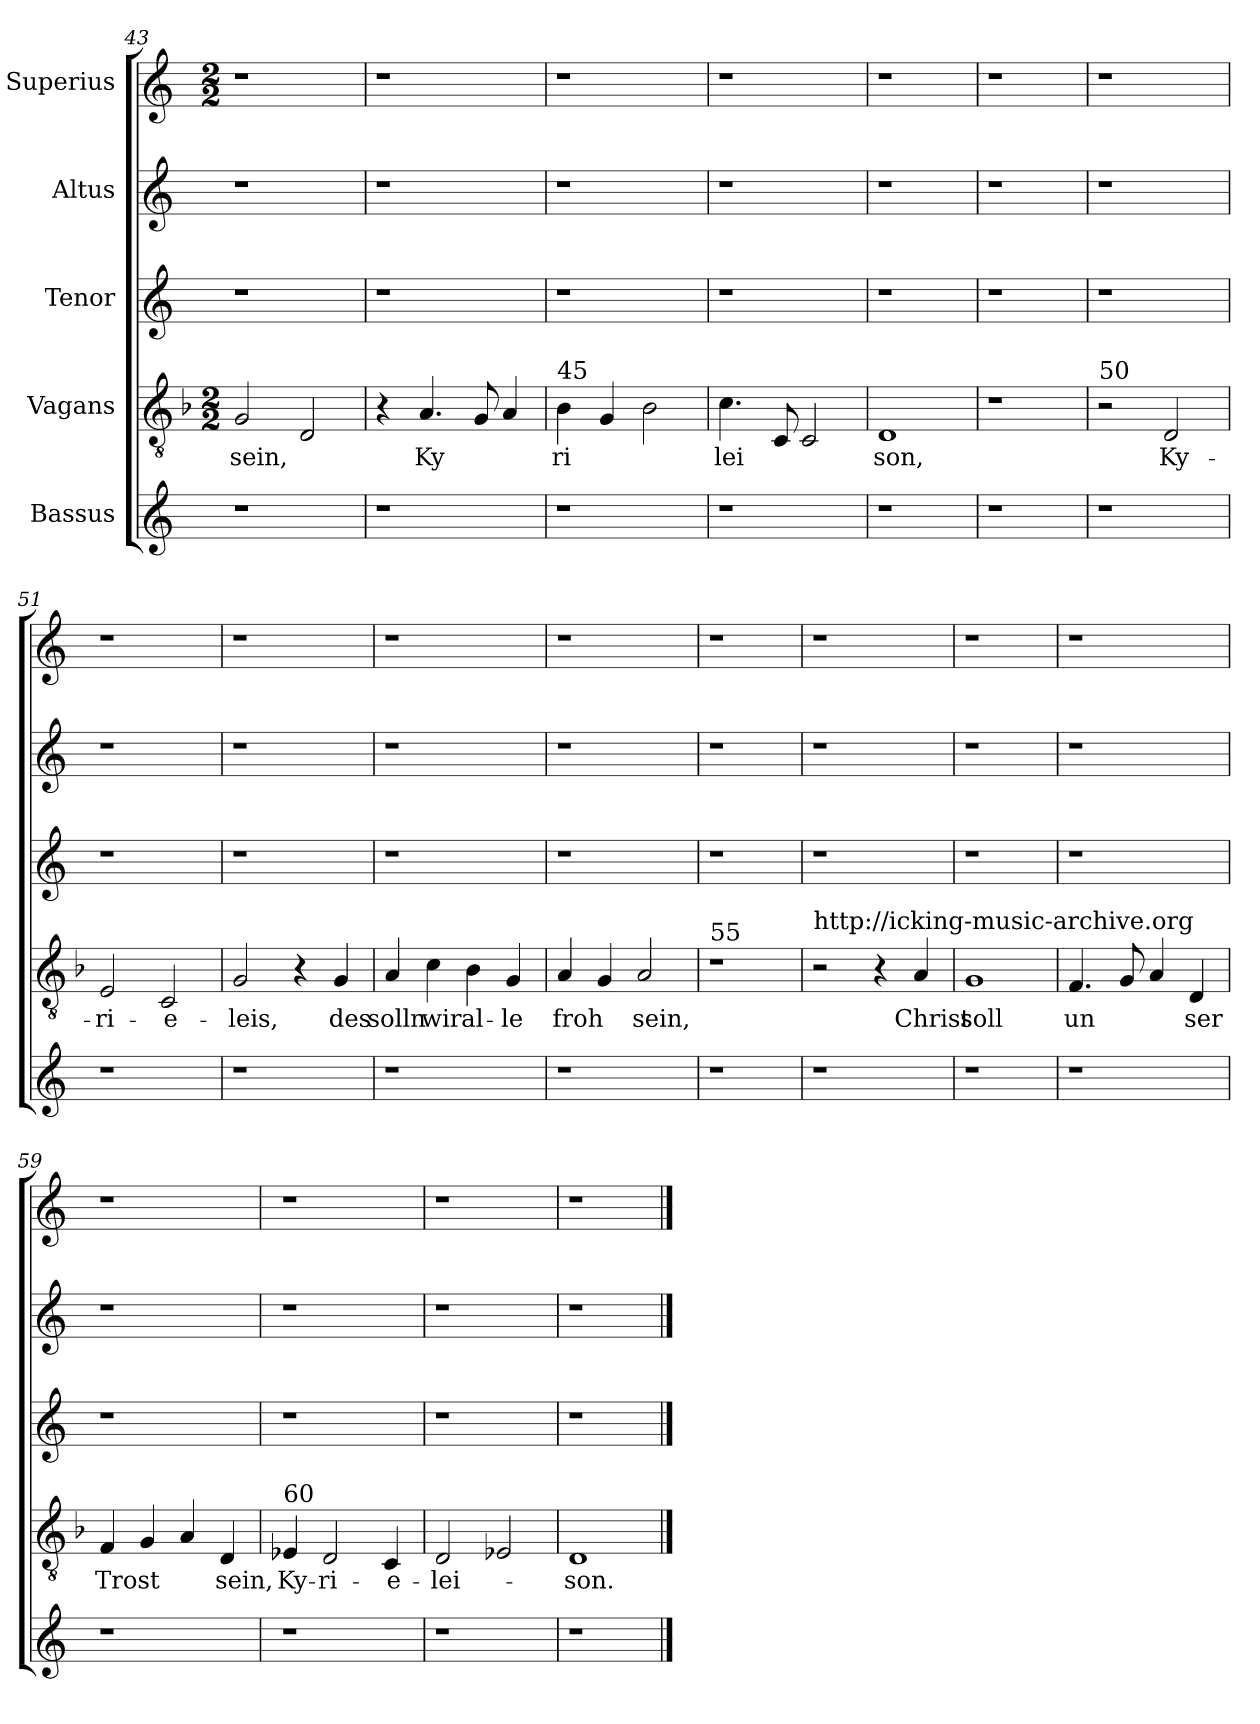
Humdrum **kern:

**kern	**kern	**text	**kern	**kern	**kern
*part5	*part4	*part4	*part3	*part2	*part1
*staff5	*staff4	*staff4	*staff3	*staff2	*staff1
*I"Bassus	*I"Vagans	*	*I"Tenor	*I"Altus	*I"Superius
*clefG2	*clefGv2	*	*clefG2	*clefG2	*clefG2
*k[]	*k[b-]	*	*k[]	*k[]	*k[]
*	*M2/2	*	*	*	*M2/2
=43	=43	=43	=43	=43	=43
!	!	!LO:LY:b	!	!	!
1r	2G/	sein,	1r	1r	1r
.	2D/	.	.	.	.
=44	=44	=44	=44	=44	=44
1r	4r	.	1r	1r	1r
!	!	!LO:LY:b	!	!	!
.	4.A/	Ky	.	.	.
!	!	!LO:LY:b	!	!	!
.	8G/	-	.	.	.
.	4A/	.	.	.	.
=45	=45	=45	=45	=45	=45
!	!LO:TX:a:t=45	!	!	!	!
!	!	!LO:LY:b	!	!	!
1r	4B-\	ri	1r	1r	1r
.	4G/	.	.	.	.
.	2B-\	.	.	.	.
=46	=46	=46	=46	=46	=46
!	!	!LO:LY:b	!	!	!
1r	4.c\	lei	1r	1r	1r
.	8C/	.	.	.	.
.	2C/	.	.	.	.
=47	=47	=47	=47	=47	=47
!	!	!LO:LY:b	!	!	!
1r	1D	son,	1r	1r	1r
!!LO:LB:g=z
=48	=48	=48	=48	=48	=48
1r	1r	.	1r	1r	1r
=49	=49	=49	=49	=49	=49
1r	1r	.	1r	1r	1r
=50	=50	=50	=50	=50	=50
!	!LO:TX:a:t=50	!	!	!	!
1r	2r	.	1r	1r	1r
!	!	!LO:LY:b	!	!	!
.	2D/	Ky-	.	.	.
=51	=51	=51	=51	=51	=51
!	!	!LO:LY:b	!	!	!
1r	2E/	ri-	1r	1r	1r
!	!	!LO:LY:b	!	!	!
.	2C/	e-	.	.	.
=52	=52	=52	=52	=52	=52
!	!	!LO:LY:b	!	!	!
1r	2G/	leis,	1r	1r	1r
.	4r	.	.	.	.
!	!	!LO:LY:b	!	!	!
.	4G/	des	.	.	.
=53	=53	=53	=53	=53	=53
!	!	!LO:LY:b	!	!	!
1r	4A/	solln	1r	1r	1r
!	!	!LO:LY:b	!	!	!
.	4c\	wir	.	.	.
!	!	!LO:LY:b	!	!	!
.	4B-\	al-	.	.	.
!	!	!LO:LY:b	!	!	!
.	4G/	le	.	.	.
=54	=54	=54	=54	=54	=54
!	!	!LO:LY:b	!	!	!
1r	4A/	froh	1r	1r	1r
.	4G/	.	.	.	.
!	!	!LO:LY:b	!	!	!
.	2A/	sein,	.	.	.
=55	=55	=55	=55	=55	=55
!	!LO:TX:a:t=55	!	!	!	!
1r	1r	.	1r	1r	1r
!!LO:LB:g=z
=56	=56	=56	=56	=56	=56
!	!LO:TX:a:t=http&colon;//icking-music-archive.org	!	!	!	!
1r	2r	.	1r	1r	1r
.	4r	.	.	.	.
!	!	!LO:LY:b	!	!	!
.	4A/	Christ	.	.	.
=57	=57	=57	=57	=57	=57
!	!	!LO:LY:b	!	!	!
1r	1G	soll	1r	1r	1r
=58	=58	=58	=58	=58	=58
!	!	!LO:LY:b	!	!	!
1r	4.F/	un	1r	1r	1r
.	8G/	.	.	.	.
.	4A/	.	.	.	.
!	!	!LO:LY:b	!	!	!
.	4D/	ser	.	.	.
=59	=59	=59	=59	=59	=59
!	!	!LO:LY:b	!	!	!
1r	4F/	Trost	1r	1r	1r
.	4G/	.	.	.	.
.	4A/	.	.	.	.
!	!	!LO:LY:b	!	!	!
.	4D/	sein,	.	.	.
=60	=60	=60	=60	=60	=60
!	!LO:TX:a:t=60	!	!	!	!
!	!	!LO:LY:b	!	!	!
1r	4E-X/	Ky-	1r	1r	1r
!	!	!LO:LY:b	!	!	!
.	2D/	ri-	.	.	.
!	!	!LO:LY:b	!	!	!
.	4C/	e-	.	.	.
=61	=61	=61	=61	=61	=61
!	!	!LO:LY:b	!	!	!
1r	2D/	lei-	1r	1r	1r
.	2E-X/	.	.	.	.
=62	=62	=62	=62	=62	=62
!	!	!LO:LY:b	!	!	!
1r	1D	son.	1r	1r	1r
==	==	==	==	==	==
*-	*-	*-	*-	*-	*-
